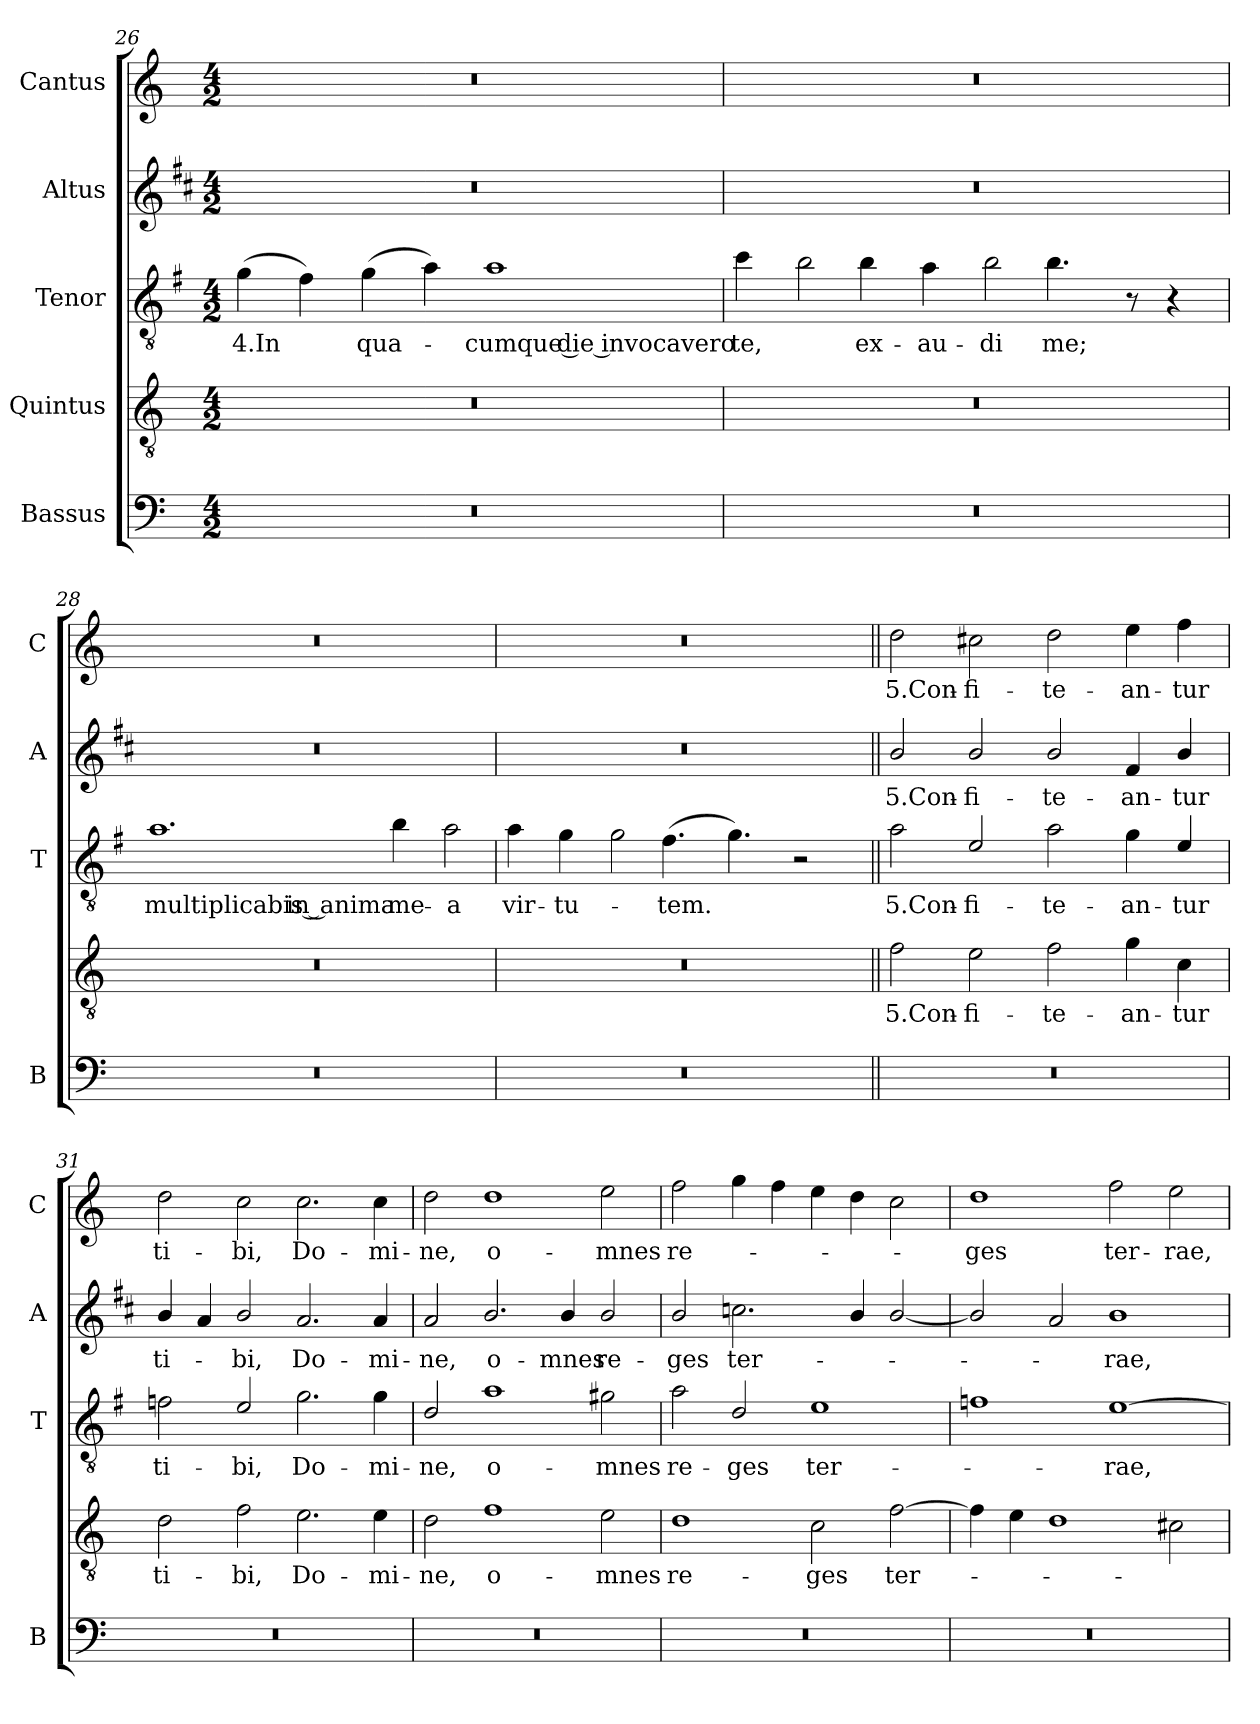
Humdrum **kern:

**kern	**kern	**text	**kern	**text	**kern	**text	**kern	**text
*part5	*part4	*part4	*part3	*part3	*part2	*part2	*part1	*part1
*staff5	*staff4	*staff4	*staff3	*staff3	*staff2	*staff2	*staff1	*staff1
*I"Bassus	*I"Quintus	*	*I"Tenor	*	*I"Altus	*	*I"Cantus	*
*I'B	*	*	*I'T	*	*I'A	*	*I'C	*
!!LO:LB:g=z
*clefF4	*clefGv2	*	*clefGv2	*	*clefG2	*	*clefG2	*
*	*	*	*ITrd4c7	*	*ITrd1c2	*	*	*
*k[]	*k[]	*	*k[]	*	*k[]	*	*k[]	*
*C:	*C:	*	*C:	*	*C:	*	*C:	*
*M4/2	*M4/2	*	*M4/2	*	*M4/2	*	*M4/2	*
=26	=26	=26	=26	=26	=26	=26	=26	=26
!	!	!	!	!LO:LY:b	!	!	!	!
0r	0r	.	(>4c\	4.In	0r	.	0r	.
.	.	.	4B\)	.	.	.	.	.
!	!	!	!	!LO:LY:b	!	!	!	!
.	.	.	(>4c\	qua-	.	.	.	.
.	.	.	4d\)	.	.	.	.	.
!	!	!	!	!LO:LY:b	!	!	!	!
.	.	.	1d	-cumque die invocavero	.	.	.	.
=27	=27	=27	=27	=27	=27	=27	=27	=27
!	!	!	!	!LO:LY:b	!	!	!	!
0r	0r	.	4f\	te,	0r	.	0r	.
!	!	!	!LO:N:head=open	!	!	!	!	!
.	.	.	4e\	.	.	.	.	.
!	!	!	!	!LO:LY:b	!	!	!	!
.	.	.	4e\	ex-	.	.	.	.
!	!	!	!	!LO:LY:b	!	!	!	!
.	.	.	4d\	-au-	.	.	.	.
!	!	!	!LO:N:head=open	!LO:LY:b	!	!	!	!
.	.	.	4e\	-di	.	.	.	.
!	!	!	!	!LO:LY:b	!	!	!	!
.	.	.	4.e\	me;	.	.	.	.
.	.	.	8r	.	.	.	.	.
.	.	.	4r	.	.	.	.	.
=28	=28	=28	=28	=28	=28	=28	=28	=28
!	!	!	!	!LO:LY:b	!	!	!	!
0r	0r	.	1.d	multiplicabis in anima	0r	.	0r	.
!	!	!	!	!LO:LY:b	!	!	!	!
.	.	.	4e\	me-	.	.	.	.
!	!	!	!LO:N:head=open	!LO:LY:b	!	!	!	!
.	.	.	4d\	-a	.	.	.	.
=29	=29	=29	=29	=29	=29	=29	=29	=29
!	!	!	!	!LO:LY:b	!	!	!	!
0r	0r	.	4d\	vir-	0r	.	0r	.
!	!	!	!	!LO:LY:b	!	!	!	!
.	.	.	4c\	-tu-	.	.	.	.
!	!	!	!LO:N:head=open	!	!	!	!	!
.	.	.	4c\	.	.	.	.	.
!	!	!	!	!LO:LY:b	!	!	!	!
.	.	.	(>4.B\	-tem.	.	.	.	.
.	.	.	4.c\)	.	.	.	.	.
.	.	.	2r	.	.	.	.	.
!!LO:LB:g=z
=30||	=30||	=30||	=30||	=30||	=30||	=30||	=30||	=30||
!	!	!LO:LY:b	!	!LO:LY:b	!	!LO:LY:b	!	!LO:LY:b
0r	2f\	5.Con-	2d\	5.Con-	2a/	5.Con-	2dd\	5.Con-
!	!	!LO:LY:b	!	!LO:LY:b	!	!LO:LY:b	!	!LO:LY:b
.	2e\	-fi-	2A/	-fi-	2a/	-fi-	2cc#X\	-fi-
!	!	!LO:LY:b	!	!LO:LY:b	!	!LO:LY:b	!	!LO:LY:b
.	2f\	-te-	2d\	-te-	2a/	-te-	2dd\	-te-
!	!	!LO:LY:b	!	!LO:LY:b	!	!LO:LY:b	!	!LO:LY:b
.	4g\	-an-	4c\	-an-	4e/	-an-	4ee\	-an-
!	!	!LO:LY:b	!	!LO:LY:b	!	!LO:LY:b	!	!LO:LY:b
.	4c\	-tur	4A/	-tur	4a/	-tur	4ff\	-tur
=31	=31	=31	=31	=31	=31	=31	=31	=31
!	!	!LO:LY:b	!	!LO:LY:b	!	!LO:LY:b	!	!LO:LY:b
0r	2d\	ti-	2B-X\	ti-	4a/	ti-	2dd\	ti-
.	.	.	.	.	4g/	.	.	.
!	!	!LO:LY:b	!	!LO:LY:b	!	!LO:LY:b	!	!LO:LY:b
.	2f\	-bi,	2A/	-bi,	2a/	-bi,	2cc\	-bi,
!	!	!LO:LY:b	!	!LO:LY:b	!	!LO:LY:b	!	!LO:LY:b
.	2.e\	Do-	2.c\	Do-	2.g/	Do-	2.cc\	Do-
!	!	!LO:LY:b	!	!LO:LY:b	!	!LO:LY:b	!	!LO:LY:b
.	4e\	-mi-	4c\	-mi-	4g/	-mi-	4cc\	-mi-
=32	=32	=32	=32	=32	=32	=32	=32	=32
!	!	!LO:LY:b	!	!LO:LY:b	!	!LO:LY:b	!	!LO:LY:b
0r	2d\	-ne,	2G/	-ne,	2g/	-ne,	2dd\	-ne,
!	!	!LO:LY:b	!	!LO:LY:b	!	!LO:LY:b	!	!LO:LY:b
.	1f	o-	1d	o-	2.a/	o-	1dd	o-
!	!	!	!	!	!	!LO:LY:b	!	!
.	.	.	.	.	4a/	-mnes	.	.
!	!	!LO:LY:b	!	!LO:LY:b	!	!LO:LY:b	!	!LO:LY:b
.	2e\	-mnes	2c#X\	-mnes	2a/	re-	2ee\	-mnes
=33	=33	=33	=33	=33	=33	=33	=33	=33
!	!	!LO:LY:b	!	!LO:LY:b	!	!LO:LY:b	!	!LO:LY:b
0r	1d	re-	2d\	re-	2a/	-ges	2ff\	re-
!	!	!	!	!LO:LY:b	!	!LO:LY:b	!	!
.	.	.	2G/	-ges	2.b-X\	ter-	4gg\	.
.	.	.	.	.	.	.	4ff\	.
!	!	!LO:LY:b	!	!LO:LY:b	!	!	!	!
.	2c\	-ges	1A	ter-	.	.	4ee\	.
.	.	.	.	.	4a/	.	4dd\	.
!	!	!LO:LY:b	!	!	!	!	!	!
.	[2f\	ter-	.	.	[2a/	.	2cc\	.
=34	=34	=34	=34	=34	=34	=34	=34	=34
!	!	!	!	!	!	!	!	!LO:LY:b
0r	4f\]	.	1B-X	.	2a/]	.	1dd	-ges
.	4e\	.	.	.	.	.	.	.
.	1d	.	.	.	2g/	.	.	.
!	!	!	!	!LO:LY:b	!	!LO:LY:b	!	!LO:LY:b
.	.	.	[1A	-rae,	1a	-rae,	2ff\	ter-
!	!	!	!	!	!	!	!	!LO:LY:b
.	2c#X\	.	.	.	.	.	2ee\	-rae,
=	=	=	=	=	=	=	=	=
*-	*-	*-	*-	*-	*-	*-	*-	*-
